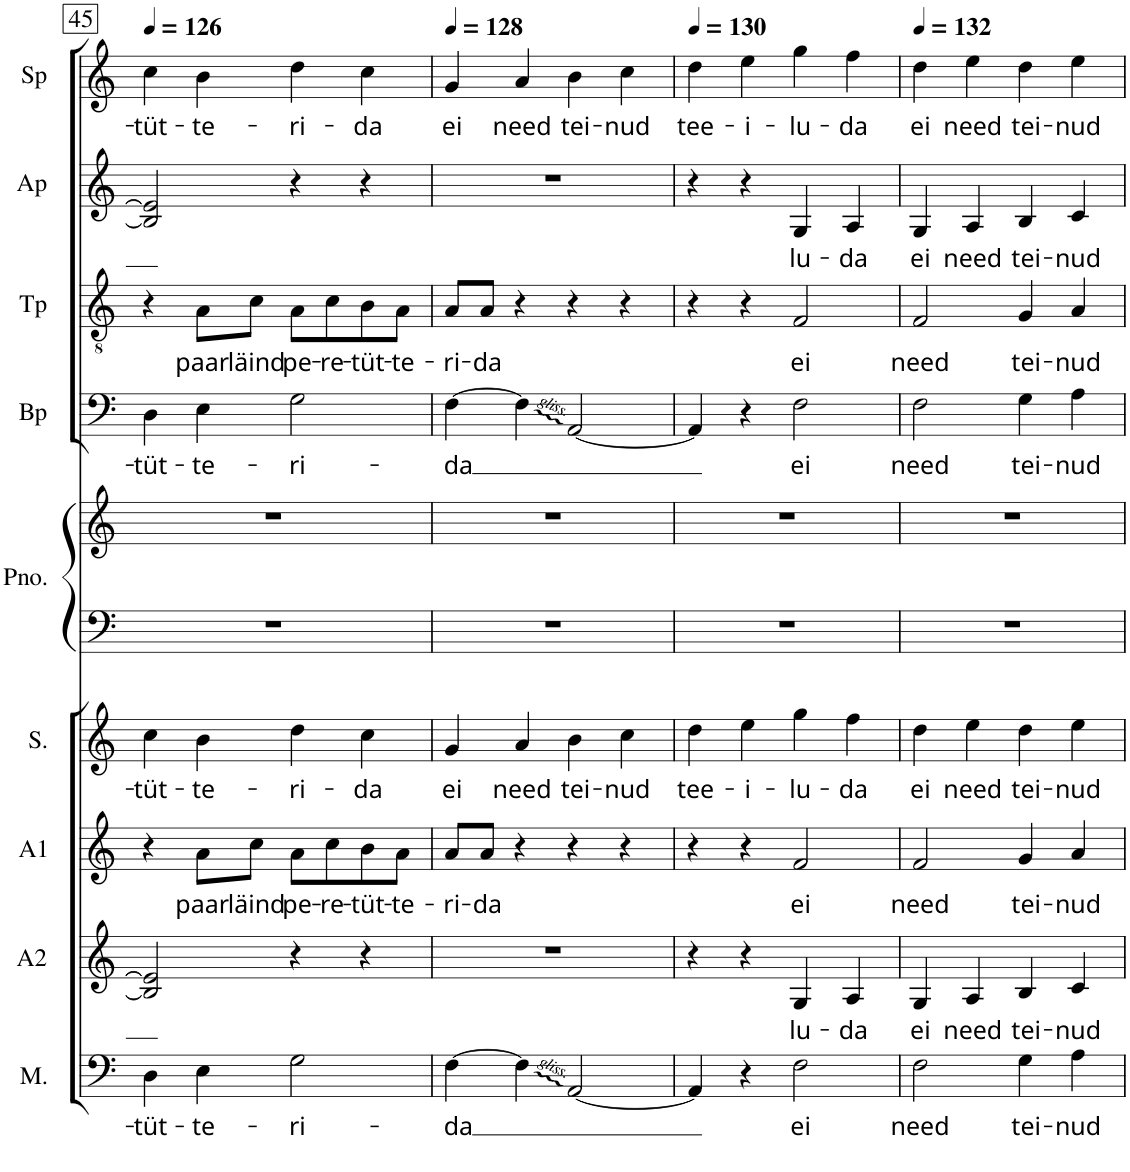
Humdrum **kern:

**kern	**text	**kern	**text	**kern	**text	**kern	**text	**kern	**kern	**kern	**text	**kern	**text	**kern	**text	**kern	**text
*part9	*part9	*part8	*part8	*part7	*part7	*part6	*part6	*part5	*part5	*part4	*part4	*part3	*part3	*part2	*part2	*part1	*part1
*staff10	*staff10	*staff9	*staff9	*staff8	*staff8	*staff7	*staff7	*staff6	*staff5	*staff4	*staff4	*staff3	*staff3	*staff2	*staff2	*staff1	*staff1
*I"Men	*	*I"Alto II	*	*I"Alto I	*	*I"Soprano	*	*I"Piano	*	*I"cp Basso	*	*I"cp Tenore	*	*I"cp Alto	*	*I"cp Soprano	*
*I'M.	*	*I'A2	*	*I'A1	*	*I'S.	*	*I'Pno.	*	*	*	*	*	*	*	*I'Sp	*
!!LO:PB:g=z
*clefF4	*	*clefG2	*	*clefG2	*	*clefG2	*	*clefF4	*clefG2	*clefF4	*	*clefGv2	*	*clefG2	*	*clefG2	*
*	*	*Trd1c2	*	*Trd1c2	*	*	*	*	*	*	*	*	*	*Trd1c2	*	*	*
*k[]	*	*k[]	*	*k[]	*	*k[]	*	*k[]	*k[]	*k[]	*	*k[]	*	*k[]	*	*k[]	*
*M4/4	*	*M4/4	*	*M4/4	*	*M4/4	*	*M4/4	*M4/4	*M4/4	*	*M4/4	*	*M4/4	*	*M4/4	*
=45	=45	=45	=45	=45	=45	=45	=45	=45	=45	=45	=45	=45	=45	=45	=45	=45	=45
!	!LO:LY:b	!	!	!	!	!	!LO:LY:b	!	!	!	!LO:LY:b	!	!	!	!	!	!LO:LY:b
4D\	-tüt-	2B/] 2e/]	.	4r	.	4cc\	-tüt-	1r	1r	4D\	-tüt-	4r	.	2B/] 2e/]	.	4cc\	-tüt-
!	!LO:LY:b	!	!	!	!LO:LY:b	!	!LO:LY:b	!	!	!	!LO:LY:b	!	!LO:LY:b	!	!	!	!LO:LY:b
4E\	-te-	.	.	8a\L	paar	4b\	-te-	.	.	4E\	-te-	8A\L	paar	.	.	4b\	-te-
!	!	!	!	!	!LO:LY:b	!	!	!	!	!	!	!	!LO:LY:b	!	!	!	!
.	.	.	.	8cc\J	läind	.	.	.	.	.	.	8c\J	läind	.	.	.	.
!	!LO:LY:b	!	!	!	!LO:LY:b	!	!LO:LY:b	!	!	!	!LO:LY:b	!	!LO:LY:b	!	!	!	!LO:LY:b
2G\	-ri-	4r	.	8a\L	pe-	4dd\	-ri-	.	.	2G\	-ri-	8A\L	pe-	4r	.	4dd\	-ri-
!	!	!	!	!	!LO:LY:b	!	!	!	!	!	!	!	!LO:LY:b	!	!	!	!
.	.	.	.	8cc\	-re-	.	.	.	.	.	.	8c\	-re-	.	.	.	.
!	!	!	!	!	!LO:LY:b	!	!LO:LY:b	!	!	!	!	!	!LO:LY:b	!	!	!	!LO:LY:b
.	.	4r	.	8b\	-tüt-	4cc\	-da	.	.	.	.	8B\	-tüt-	4r	.	4cc\	-da
!	!	!	!	!	!LO:LY:b	!	!	!	!	!	!	!	!LO:LY:b	!	!	!	!
.	.	.	.	8a\J	-te-	.	.	.	.	.	.	8A\J	-te-	.	.	.	.
=46	=46	=46	=46	=46	=46	=46	=46	=46	=46	=46	=46	=46	=46	=46	=46	=46	=46
!	!LO:LY:b	!	!	!	!LO:LY:b	!	!LO:LY:b	!	!	!	!LO:LY:b	!	!LO:LY:b	!	!	!	!LO:LY:b
[4F\	-da	1r	.	8a/L	-ri-	4g/	ei	1r	1r	[4F\	-da	8A/L	-ri-	1r	.	4g/	ei
!	!	!	!	!	!LO:LY:b	!	!	!	!	!	!	!	!LO:LY:b	!	!	!	!
.	.	.	.	8a/J	-da	.	.	.	.	.	.	8A/J	-da	.	.	.	.
!	!	!	!	!	!	!	!LO:LY:b	!	!	!	!	!	!	!	!	!	!LO:LY:b
4F\]	.	.	.	4r	.	4a/	need	.	.	4F\]	.	4r	.	.	.	4a/	need
!	!	!	!	!	!	!	!LO:LY:b	!	!	!	!	!	!	!	!	!	!LO:LY:b
[2AA/	.	.	.	4r	.	4b\	tei-	.	.	[2AA/	.	4r	.	.	.	4b\	tei-
!	!	!	!	!	!	!	!LO:LY:b	!	!	!	!	!	!	!	!	!	!LO:LY:b
.	.	.	.	4r	.	4cc\	-nud	.	.	.	.	4r	.	.	.	4cc\	-nud
=47	=47	=47	=47	=47	=47	=47	=47	=47	=47	=47	=47	=47	=47	=47	=47	=47	=47
!	!	!	!	!	!	!	!LO:LY:b	!	!	!	!	!	!	!	!	!	!LO:LY:b
4AA/]	.	4r	.	4r	.	4dd\	tee-	1r	1r	4AA/]	.	4r	.	4r	.	4dd\	tee-
!	!	!	!	!	!	!	!LO:LY:b	!	!	!	!	!	!	!	!	!	!LO:LY:b
4r	.	4r	.	4r	.	4ee\	-i-	.	.	4r	.	4r	.	4r	.	4ee\	-i-
!	!LO:LY:b	!	!LO:LY:b	!	!LO:LY:b	!	!LO:LY:b	!	!	!	!LO:LY:b	!	!LO:LY:b	!	!LO:LY:b	!	!LO:LY:b
2F\	ei	4G/	lu-	2f/	-ei	4gg\	-lu-	.	.	2F\	ei	2F/	-ei	4G/	lu-	4gg\	-lu-
!	!	!	!LO:LY:b	!	!	!	!LO:LY:b	!	!	!	!	!	!	!	!LO:LY:b	!	!LO:LY:b
.	.	4A/	-da	.	.	4ff\	-da	.	.	.	.	.	.	4A/	-da	4ff\	-da
=48	=48	=48	=48	=48	=48	=48	=48	=48	=48	=48	=48	=48	=48	=48	=48	=48	=48
!	!LO:LY:b	!	!LO:LY:b	!	!LO:LY:b	!	!LO:LY:b	!	!	!	!LO:LY:b	!	!LO:LY:b	!	!LO:LY:b	!	!LO:LY:b
2F\	need	4G/	ei	2f/	need	4dd\	ei	1r	1r	2F\	need	2F/	need	4G/	ei	4dd\	ei
!	!	!	!LO:LY:b	!	!	!	!LO:LY:b	!	!	!	!	!	!	!	!LO:LY:b	!	!LO:LY:b
.	.	4A/	need	.	.	4ee\	need	.	.	.	.	.	.	4A/	need	4ee\	need
!	!LO:LY:b	!	!LO:LY:b	!	!LO:LY:b	!	!LO:LY:b	!	!	!	!LO:LY:b	!	!LO:LY:b	!	!LO:LY:b	!	!LO:LY:b
4G\	tei-	4B/	tei-	4g/	tei-	4dd\	tei-	.	.	4G\	tei-	4G/	tei-	4B/	tei-	4dd\	tei-
!	!LO:LY:b	!	!LO:LY:b	!	!LO:LY:b	!	!LO:LY:b	!	!	!	!LO:LY:b	!	!LO:LY:b	!	!LO:LY:b	!	!LO:LY:b
4A\	-nud	4c/	-nud	4a/	-nud	4ee\	-nud	.	.	4A\	-nud	4A/	-nud	4c/	-nud	4ee\	-nud
=	=	=	=	=	=	=	=	=	=	=	=	=	=	=	=	=	=
*-	*-	*-	*-	*-	*-	*-	*-	*-	*-	*-	*-	*-	*-	*-	*-	*-	*-
